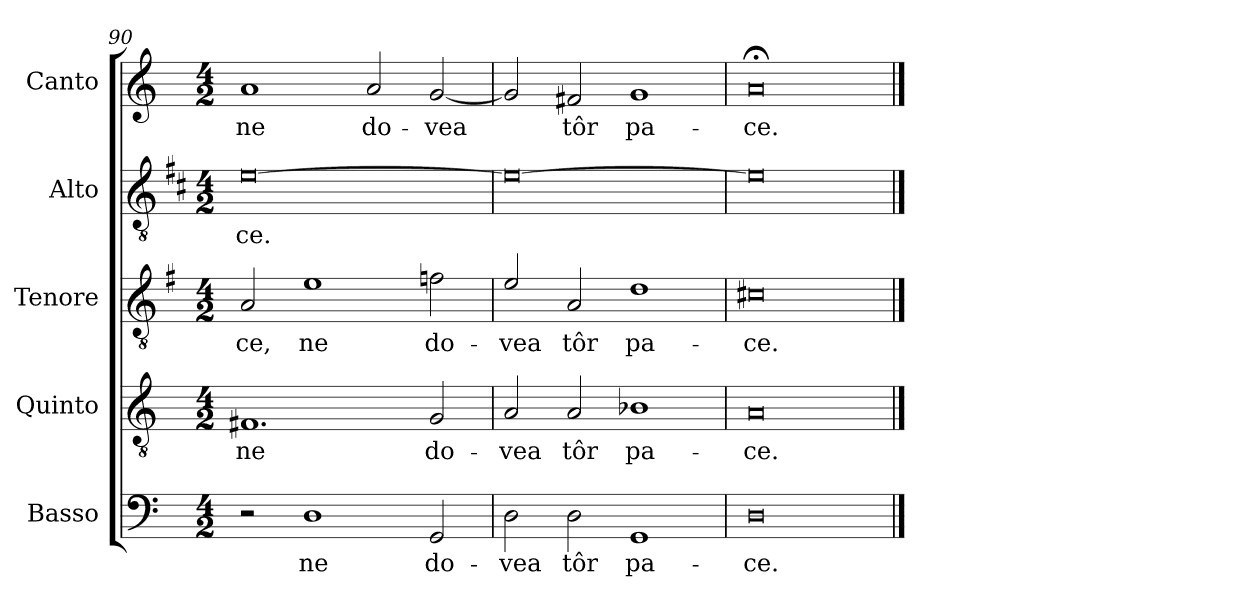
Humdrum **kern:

**kern	**text	**kern	**text	**kern	**text	**kern	**text	**kern	**text
*part5	*part5	*part4	*part4	*part3	*part3	*part2	*part2	*part1	*part1
*staff5	*staff5	*staff4	*staff4	*staff3	*staff3	*staff2	*staff2	*staff1	*staff1
*I"Basso	*	*I"Quinto	*	*I"Tenore	*	*I"Alto	*	*I"Canto	*
*I'B	*	*	*	*I'T	*	*I'A	*	*I'C	*
*clefF4	*	*clefGv2	*	*clefGv2	*	*clefGv2	*	*clefG2	*
*	*	*	*	*ITrd4c7	*	*ITrd1c2	*	*	*
*k[]	*	*k[]	*	*k[]	*	*k[]	*	*k[]	*
*C:	*	*C:	*	*C:	*	*C:	*	*C:	*
*M4/2	*	*M4/2	*	*M4/2	*	*M4/2	*	*M4/2	*
=90	=90	=90	=90	=90	=90	=90	=90	=90	=90
!	!	!	!LO:LY:b	!	!LO:LY:b	!	!LO:LY:b	!	!LO:LY:b
2r	.	1.F#X	ne	2D/	-ce,	[0d	-ce.	1a	ne
!	!LO:LY:b	!	!	!	!LO:LY:b	!	!	!	!
1D	ne	.	.	1A	ne	.	.	.	.
!	!	!	!	!	!	!	!	!	!LO:LY:b
.	.	.	.	.	.	.	.	2a/	do-
!	!LO:LY:b	!	!LO:LY:b	!	!LO:LY:b	!	!	!	!LO:LY:b
2GG/	do-	2G/	do-	2B-X\	do-	.	.	[2g/	-vea
=91	=91	=91	=91	=91	=91	=91	=91	=91	=91
!	!LO:LY:b	!	!LO:LY:b	!	!LO:LY:b	!	!	!	!
2D\	-vea	2A/	-vea	2A/	-vea	0d_	.	2g/]	.
!	!LO:LY:b	!	!LO:LY:b	!	!LO:LY:b	!	!	!	!LO:LY:b
2D\	tôr	2A/	tôr	2D/	tôr	.	.	2f#X/	tôr
!	!LO:LY:b	!	!LO:LY:b	!	!LO:LY:b	!	!	!	!LO:LY:b
1GG	pa-	1B-X	pa-	1G	pa-	.	.	1g	pa-
=92	=92	=92	=92	=92	=92	=92	=92	=92	=92
!	!LO:LY:b	!	!LO:LY:b	!	!LO:LY:b	!	!	!	!LO:LY:b
0D	-ce.	0A	-ce.	0F#X	-ce.	0d]	.	0a;<	-ce.
==	==	==	==	==	==	==	==	==	==
*-	*-	*-	*-	*-	*-	*-	*-	*-	*-
